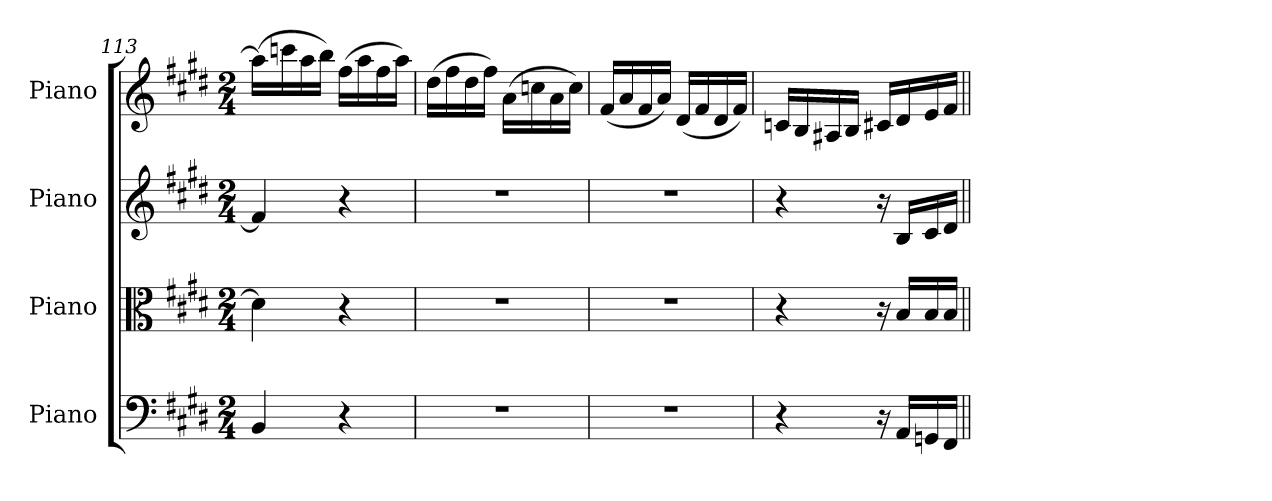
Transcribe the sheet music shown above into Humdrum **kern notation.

**kern	**kern	**kern	**kern
*part4	*part3	*part2	*part1
*staff4	*staff3	*staff2	*staff1
*I"Piano	*I"Piano	*I"Piano	*I"Piano
*I'Pno	*I'Pno	*I'Pno	*I'Pno
*clefF4	*clefC3	*clefG2	*clefG2
*k[f#c#g#d#]	*k[f#c#g#d#]	*k[f#c#g#d#]	*k[f#c#g#d#]
*M2/4	*M2/4	*M2/4	*M2/4
=113	=113	=113	=113
4BB/	4d#\]	4f#/]	(16aa\LL]
.	.	.	16cccn\
.	.	.	16aa\
.	.	.	16bb\JJ)
4r	4r	4r	(16ff#\LL
.	.	.	16aa\
.	.	.	16ff#\
.	.	.	16aa\JJ)
=114	=114	=114	=114
2r	2r	2r	(16dd#\LL
.	.	.	16ff#\
.	.	.	16dd#\
.	.	.	16ff#\JJ)
.	.	.	(16a\LL
.	.	.	16ccn\
.	.	.	16a\
.	.	.	16cc\JJ)
=115	=115	=115	=115
2r	2r	2r	(16f#/LL
.	.	.	16a/
.	.	.	16f#/
.	.	.	16a/JJ)
.	.	.	(16d#/LL
.	.	.	16f#/
.	.	.	16d#/
.	.	.	16f#/JJ)
=116	=116	=116	=116
4r	4r	4r	16cn/LL
.	.	.	16B/
.	.	.	16A#X/
.	.	.	16B/JJ
16r	16r	16r	16c#X/LL
16AA/LL	16B/LL	16B/LL	16d#/
16GGn/	16B/	16c#/	16e/
16FF#/JJ	16B/JJ	16d#/JJ	16f#/JJ
=||	=||	=||	=||
*-	*-	*-	*-
